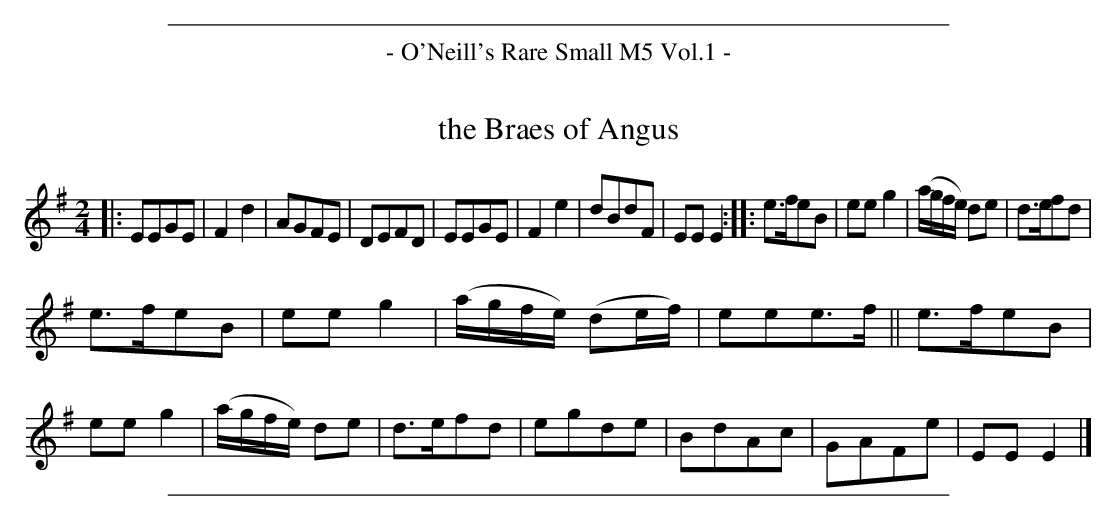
X:1
T: the Braes of Angus
M: 2/4
L: 1/16
K: Em
|:\
E2E2G2E2 | F4d4 | A2G2F2E2 | D2E2F2D2 |\
E2E2G2E2 | F4e4 | d2B2d2F2 | E2E2E4 ::\
e3fe2B2 | e2e2g4 | (agfe) d2e2 | d3ef2d2 |
e3fe2B2 | e2e2g4 | (agfe) (d2ef) | e2e2e3f ||\
e3fe2B2 | e2e2g4 | (agfe) d2e2 | d3ef2d2 |\
e2g2d2e2 | B2d2A2c2 | G2A2F2e2 | E2E2E4 |]
